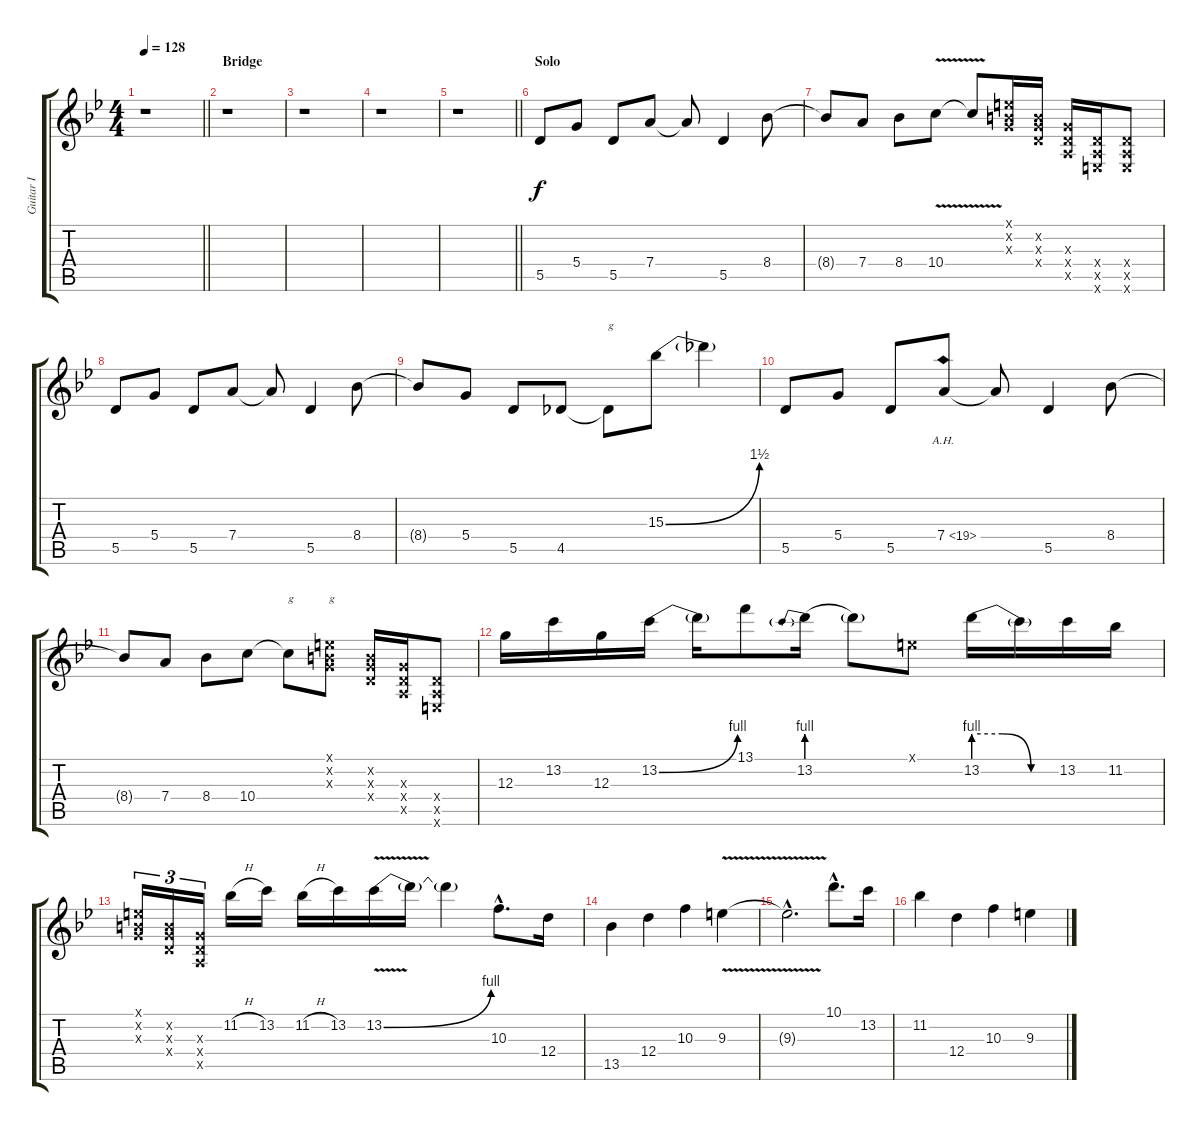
\track ("Guitar I" "Guitar I") {instrument distortionguitar}
\staff {score tabs}
\tuning (E4 B3 G3 D3 A2 E2) {hide}
\ts (4 4)
\tempo 128
\clef g2
\barLineRight lightlight
\ks gminor
r.1{dy f} |
\section ("" "Bridge")
r.1 |
r.1 |
r.1 |
\barLineRight lightlight
r.1 |
\section ("" "Solo")
5.5.8 5.4.8 5.5.8 7.4.8 7.4{t}.8 5.5.4 8.4.8 |
8.4{t}.8 7.4.8 8.4.8 10.4{v}.8 10.4{t}.8 (0.1{x} 0.2{x} 0.3{x}).16 (0.2{x} 0.3{x} 0.4{x}).16 (0.3{x} 0.4{x} 0.5{x}).16 (0.4{x} 0.5{x} 0.6{x}).16 (0.4{x} 0.5{x} 0.6{x}).8 |
5.5.8 5.4.8 5.5.8 7.4.8 7.4{t}.8 5.5.4 8.4.8 |
8.4{t}.8 5.4.8 5.5.8 4.5.8 4.5{t}.8{txt "g"} 15.3{be (bend 0 0 60 6)}.8 15.3{t}.4 |
5.5.8 5.4.8 5.5.8 7.4{ah 12}.8 7.4{t}.8 5.5.4 8.4.8 |
8.4{t}.8 7.4.8 8.4.8 10.4.8 10.4{t}.8{txt "g"} (0.1{x} 0.2{x} 0.3{x}).8{txt "g"} (0.2{x} 0.3{x} 0.4{x}).16 (0.3{x} 0.4{x} 0.5{x}).16 (0.4{x} 0.5{x} 0.6{x}).8 |
12.3.16 13.2.16 12.3.16 13.2{be (bend 0 0 60 4)}.16 13.2{t}.16 13.1.8 13.2{be (prebend 0 4 60 4)}.16 13.2{t}.8 0.1{x}.8 13.2{be (custom 0 4 20 4 40 0 60 0)}.16 13.2{t}.16 13.2.16 11.2.16 |
(0.1{x} 0.2{x} 0.3{x}).16{tu (3 2)} (0.2{x} 0.3{x} 0.4{x}).16{tu (3 2)} (0.3{x} 0.4{x} 0.5{x}).16{tu (3 2)} 11.2{h}.16 13.2.16 11.2{h}.16 13.2.16 13.2{be (bend 0 0 60 4) v}.16 13.2{t}.16 13.2{t}.4 10.3{hac}.8{d} 12.4.16 |
13.5.4 12.4.4 10.3.4 9.3{v}.4 |
9.3{hac t}.2{d} 10.1{hac}.8{d} 13.2.16 |
11.2.4 12.4.4 10.3.4 9.3.4
